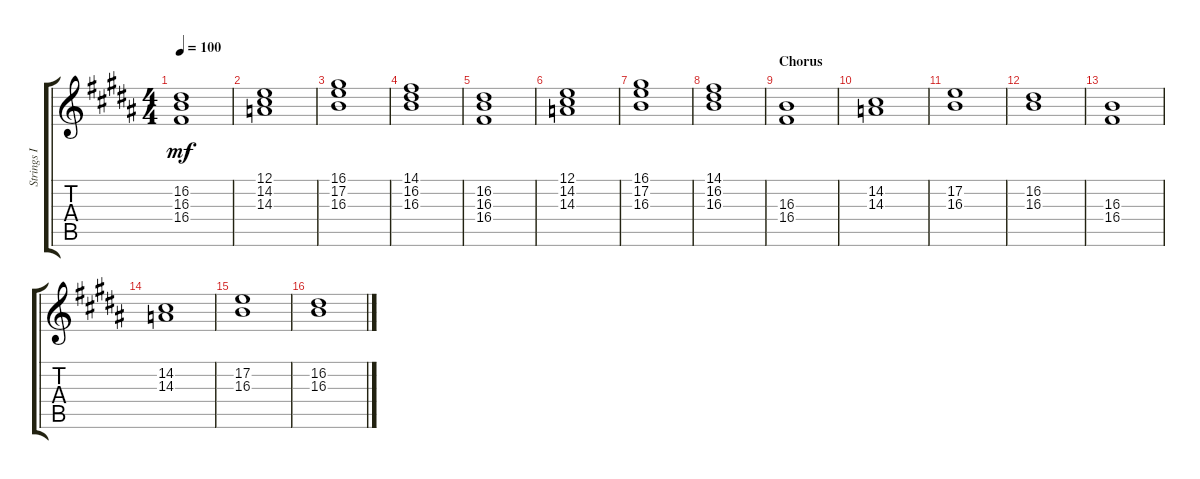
\track ("Strings I" "Strings I") {instrument stringensemble2}
\staff {score tabs}
\tuning (E4 B3 G3 D3 A2 E2) {hide}
\ts (4 4)
\tempo 100
\clef g2
\ks b
(16.2 16.3 16.4).1{dy mf volume 14} |
(12.1 14.2 14.3).1 |
(16.1 17.2 16.3).1 |
(14.1 16.2 16.3).1 |
(16.2 16.3 16.4).1 |
(12.1 14.2 14.3).1 |
(16.1 17.2 16.3).1 |
(14.1 16.2 16.3).1 |
\section ("" "Chorus")
(16.3 16.4).1 |
(14.2 14.3).1 |
(17.2 16.3).1 |
(16.2 16.3).1 |
(16.3 16.4).1 |
(14.2 14.3).1 |
(17.2 16.3).1 |
(16.2 16.3).1
